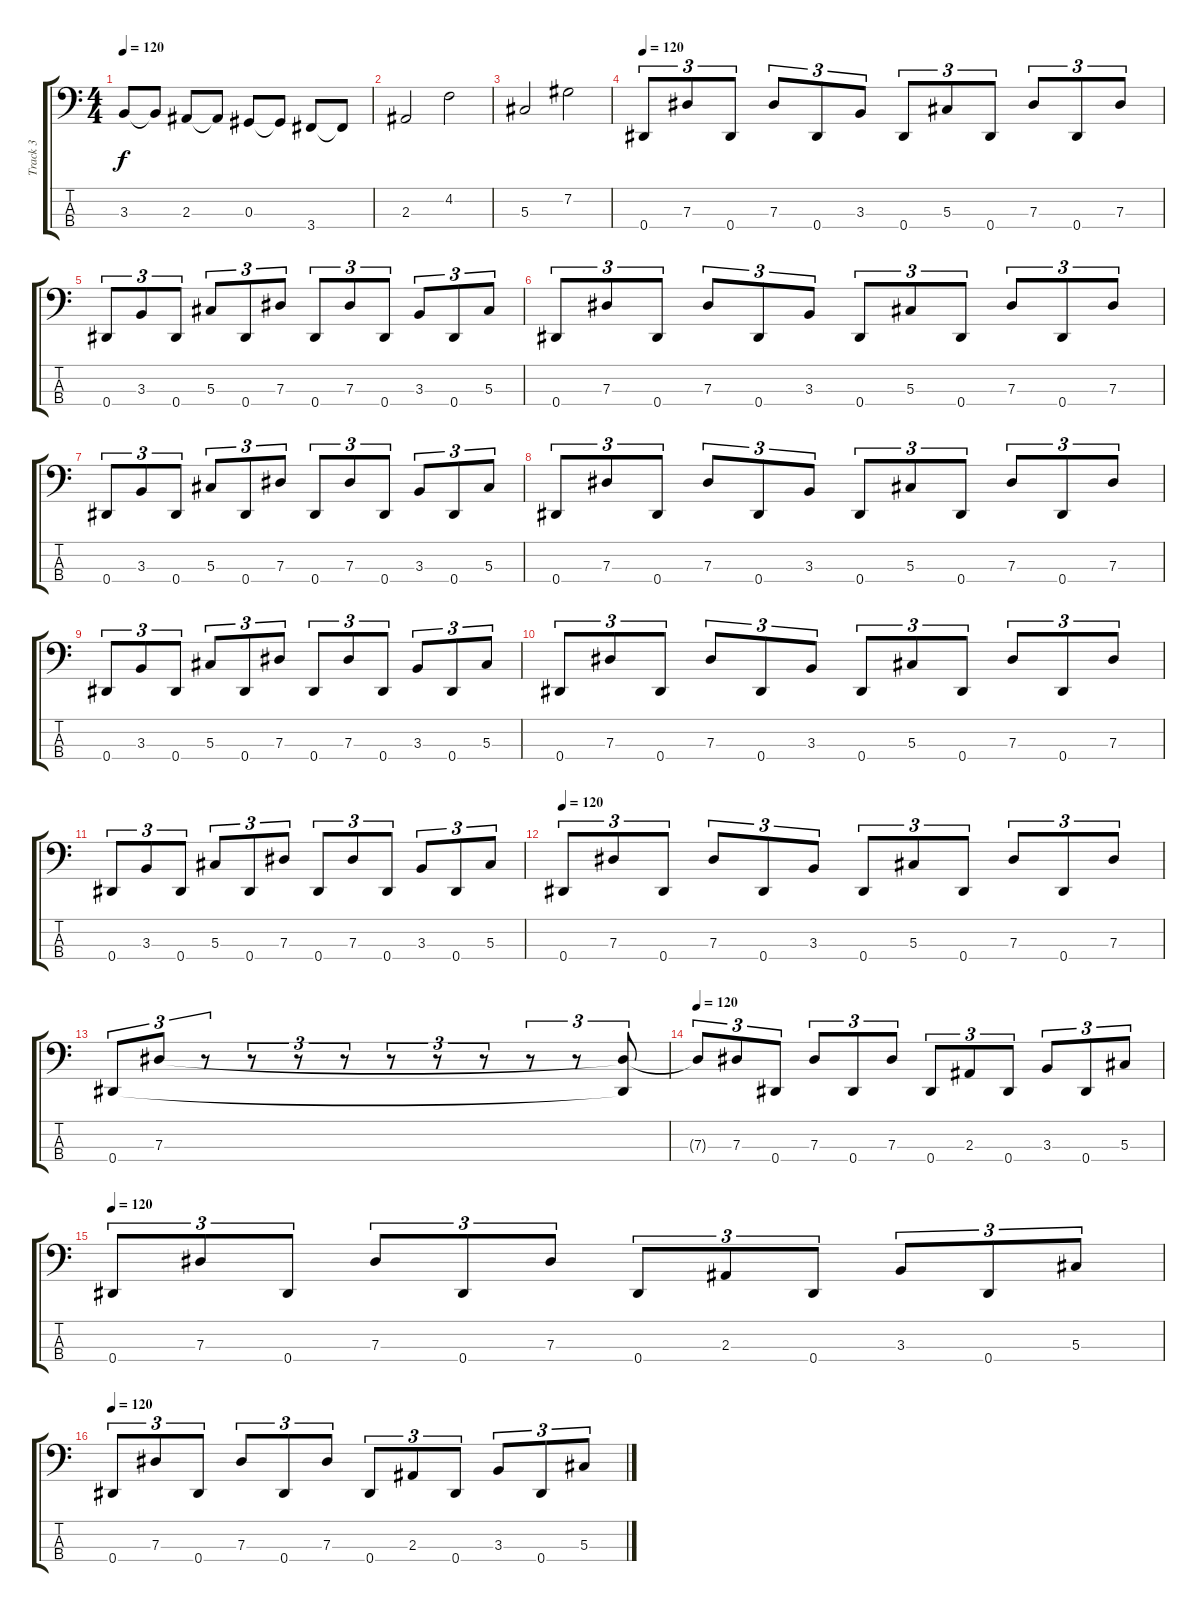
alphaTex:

\track ("Track 3" "Track 3") {instrument electricbasspick}
\staff {score tabs}
\tuning (Gb2 Db2 Ab1 Eb1) {hide}
\ts (4 4)
\tempo 120
\clef f4
\ks c
3.3.8{dy f} 3.3{t}.8 2.3.8 2.3{t}.8 0.3.8 0.3{t}.8 3.4.8 3.4{t}.8 |
2.3.2 4.2.2 |
5.3.2 7.2.2 |
\tempo 120
0.4.8{tu (3 2)} 7.3.8{tu (3 2)} 0.4.8{tu (3 2)} 7.3.8{tu (3 2)} 0.4.8{tu (3 2)} 3.3.8{tu (3 2)} 0.4.8{tu (3 2)} 5.3.8{tu (3 2)} 0.4.8{tu (3 2)} 7.3.8{tu (3 2)} 0.4.8{tu (3 2)} 7.3.8{tu (3 2)} |
0.4.8{tu (3 2)} 3.3.8{tu (3 2)} 0.4.8{tu (3 2)} 5.3.8{tu (3 2)} 0.4.8{tu (3 2)} 7.3.8{tu (3 2)} 0.4.8{tu (3 2)} 7.3.8{tu (3 2)} 0.4.8{tu (3 2)} 3.3.8{tu (3 2)} 0.4.8{tu (3 2)} 5.3.8{tu (3 2)} |
0.4.8{tu (3 2)} 7.3.8{tu (3 2)} 0.4.8{tu (3 2)} 7.3.8{tu (3 2)} 0.4.8{tu (3 2)} 3.3.8{tu (3 2)} 0.4.8{tu (3 2)} 5.3.8{tu (3 2)} 0.4.8{tu (3 2)} 7.3.8{tu (3 2)} 0.4.8{tu (3 2)} 7.3.8{tu (3 2)} |
0.4.8{tu (3 2)} 3.3.8{tu (3 2)} 0.4.8{tu (3 2)} 5.3.8{tu (3 2)} 0.4.8{tu (3 2)} 7.3.8{tu (3 2)} 0.4.8{tu (3 2)} 7.3.8{tu (3 2)} 0.4.8{tu (3 2)} 3.3.8{tu (3 2)} 0.4.8{tu (3 2)} 5.3.8{tu (3 2)} |
0.4.8{tu (3 2)} 7.3.8{tu (3 2)} 0.4.8{tu (3 2)} 7.3.8{tu (3 2)} 0.4.8{tu (3 2)} 3.3.8{tu (3 2)} 0.4.8{tu (3 2)} 5.3.8{tu (3 2)} 0.4.8{tu (3 2)} 7.3.8{tu (3 2)} 0.4.8{tu (3 2)} 7.3.8{tu (3 2)} |
0.4.8{tu (3 2)} 3.3.8{tu (3 2)} 0.4.8{tu (3 2)} 5.3.8{tu (3 2)} 0.4.8{tu (3 2)} 7.3.8{tu (3 2)} 0.4.8{tu (3 2)} 7.3.8{tu (3 2)} 0.4.8{tu (3 2)} 3.3.8{tu (3 2)} 0.4.8{tu (3 2)} 5.3.8{tu (3 2)} |
0.4.8{tu (3 2)} 7.3.8{tu (3 2)} 0.4.8{tu (3 2)} 7.3.8{tu (3 2)} 0.4.8{tu (3 2)} 3.3.8{tu (3 2)} 0.4.8{tu (3 2)} 5.3.8{tu (3 2)} 0.4.8{tu (3 2)} 7.3.8{tu (3 2)} 0.4.8{tu (3 2)} 7.3.8{tu (3 2)} |
0.4.8{tu (3 2)} 3.3.8{tu (3 2)} 0.4.8{tu (3 2)} 5.3.8{tu (3 2)} 0.4.8{tu (3 2)} 7.3.8{tu (3 2)} 0.4.8{tu (3 2)} 7.3.8{tu (3 2)} 0.4.8{tu (3 2)} 3.3.8{tu (3 2)} 0.4.8{tu (3 2)} 5.3.8{tu (3 2)} |
\tempo 120
0.4.8{tu (3 2)} 7.3.8{tu (3 2)} 0.4.8{tu (3 2)} 7.3.8{tu (3 2)} 0.4.8{tu (3 2)} 3.3.8{tu (3 2)} 0.4.8{tu (3 2)} 5.3.8{tu (3 2)} 0.4.8{tu (3 2)} 7.3.8{tu (3 2)} 0.4.8{tu (3 2)} 7.3.8{tu (3 2)} |
0.4.8{tu (3 2)} 7.3.8{tu (3 2)} r.8{tu (3 2)} r.8{tu (3 2)} r.8{tu (3 2)} r.8{tu (3 2)} r.8{tu (3 2)} r.8{tu (3 2)} r.8{tu (3 2)} r.8{tu (3 2)} r.8{tu (3 2)} (7.3{t} 0.4{t}).8{tu (3 2)} |
\tempo 120
7.3{t}.8{tu (3 2)} 7.3.8{tu (3 2)} 0.4.8{tu (3 2)} 7.3.8{tu (3 2)} 0.4.8{tu (3 2)} 7.3.8{tu (3 2)} 0.4.8{tu (3 2)} 2.3.8{tu (3 2)} 0.4.8{tu (3 2)} 3.3.8{tu (3 2)} 0.4.8{tu (3 2)} 5.3.8{tu (3 2)} |
\tempo 120
0.4.8{tu (3 2)} 7.3.8{tu (3 2)} 0.4.8{tu (3 2)} 7.3.8{tu (3 2)} 0.4.8{tu (3 2)} 7.3.8{tu (3 2)} 0.4.8{tu (3 2)} 2.3.8{tu (3 2)} 0.4.8{tu (3 2)} 3.3.8{tu (3 2)} 0.4.8{tu (3 2)} 5.3.8{tu (3 2)} |
\tempo 120
0.4.8{tu (3 2)} 7.3.8{tu (3 2)} 0.4.8{tu (3 2)} 7.3.8{tu (3 2)} 0.4.8{tu (3 2)} 7.3.8{tu (3 2)} 0.4.8{tu (3 2)} 2.3.8{tu (3 2)} 0.4.8{tu (3 2)} 3.3.8{tu (3 2)} 0.4.8{tu (3 2)} 5.3.8{tu (3 2)}
